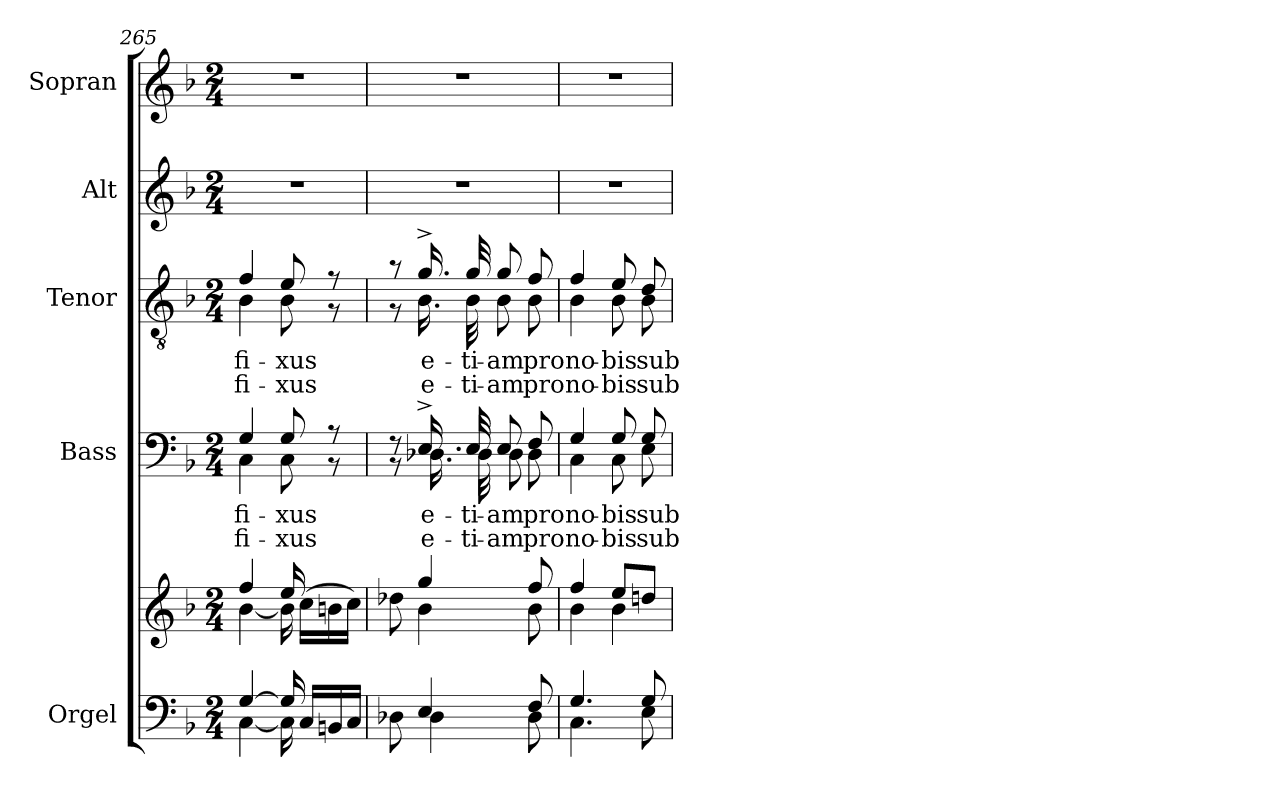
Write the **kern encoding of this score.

**kern	**kern	**kern	**text	**text	**kern	**text	**text	**kern	**kern
*part5	*part5	*part4	*part4	*part4	*part3	*part3	*part3	*part2	*part1
*staff6	*staff5	*staff4	*staff4	*staff4	*staff3	*staff3	*staff3	*staff2	*staff1
*I"Orgel	*	*I"Bass	*	*	*I"Tenor	*	*	*I"Alt	*I"Sopran
*I'Org.	*	*I'B.	*	*	*I'T.	*	*	*I'A.	*I'S.
*clefF4	*clefG2	*clefF4	*	*	*clefGv2	*	*	*clefG2	*clefG2
*k[b-]	*k[b-]	*k[b-]	*	*	*k[b-]	*	*	*k[b-]	*k[b-]
*F:	*F:	*F:	*	*	*F:	*	*	*F:	*F:
*M2/4	*M2/4	*M2/4	*	*	*M2/4	*	*	*M2/4	*M2/4
=265	=265	=265	=265	=265	=265	=265	=265	=265	=265
*^	*^	*	*	*	*	*	*	*	*
!	!	!	!	!	!	!LO:LY:a	!	!	!	!	!
*	*	*	*	*^	*	*	*	*	*	*	*
!	!	!	!	!	!	!LO:LY:b	!	!	!	!LO:LY:a	!	!
*	*	*	*	*	*	*	*	*^	*	*	*	*
!	!	!	!	!	!	!	!	!	!	!LO:LY:b	!	!	!
[>4G/	[<4C\	4ff/	[<4b-\	4G/	4C\	-fi-	-fi-	4f/	4B-\	-fi-	-fi-	2r	2r
!	!	!	!	!	!	!	!LO:LY:a	!	!	!	!	!	!
!	!	!	!	!	!	!LO:LY:b	!	!	!	!	!LO:LY:a	!	!
!	!	!	!	!	!	!	!	!	!	!LO:LY:b	!	!	!
16G/]	16C\]	16ee/	16b-\]	8G/	8C\	-xus	-xus	8e/	8B-\	-xus	-xus	.	.
16C/LL	16ryy	16ryy	(>16cc\LL	.	.	.	.	.	.	.	.	.	.
16BBn/	8ryy	8ryy	16bn\	8r	8r	.	.	8r	8r	.	.	.	.
16C/JJ	.	.	16cc\JJ)	.	.	.	.	.	.	.	.	.	.
=266	=266	=266	=266	=266	=266	=266	=266	=266	=266	=266	=266	=266	=266
8ryy	8D-X\	8ryy	8dd-X\	8r	8r	.	.	8r	8r	.	.	2r	2r
!	!	!	!	!	!	!	!LO:LY:a	!	!	!	!	!	!
!	!	!	!	!	!	!LO:LY:b	!	!	!	!	!LO:LY:a	!	!
!	!	!	!	!	!	!	!	!	!	!LO:LY:b	!	!	!
4E/	4D-\	4gg/	4b-\	16.E^>/	16.D-X\	e-	e-	16.g^>/	16.B-\	e-	e-	.	.
!	!	!	!	!	!	!	!LO:LY:a	!	!	!	!	!	!
!	!	!	!	!	!	!LO:LY:b	!	!	!	!	!LO:LY:a	!	!
!	!	!	!	!	!	!	!	!	!	!LO:LY:b	!	!	!
.	.	.	.	32E/	32D-\	-ti-	-ti-	32g/	32B-\	-ti-	-ti-	.	.
!	!	!	!	!	!	!	!LO:LY:a	!	!	!	!	!	!
!	!	!	!	!	!	!LO:LY:b	!	!	!	!	!LO:LY:a	!	!
!	!	!	!	!	!	!	!	!	!	!LO:LY:b	!	!	!
.	.	.	.	8E/	8D-\	-am	-am	8g/	8B-\	-am	-am	.	.
!	!	!	!	!	!	!	!LO:LY:a	!	!	!	!	!	!
!	!	!	!	!	!	!LO:LY:b	!	!	!	!	!LO:LY:a	!	!
!	!	!	!	!	!	!	!	!	!	!LO:LY:b	!	!	!
8F/	8D-\	8ff/	8b-\	8F/	8D-\	pro	pro	8f/	8B-\	pro	pro	.	.
=267	=267	=267	=267	=267	=267	=267	=267	=267	=267	=267	=267	=267	=267
!	!	!	!	!	!	!	!LO:LY:a	!	!	!	!	!	!
!	!	!	!	!	!	!LO:LY:b	!	!	!	!	!LO:LY:a	!	!
!	!	!	!	!	!	!	!	!	!	!LO:LY:b	!	!	!
4.G/	4.C\	4ff/	4b-\	4G/	4C\	no-	no-	4f/	4B-\	no-	no-	2r	2r
!	!	!	!	!	!	!	!LO:LY:a	!	!	!	!	!	!
!	!	!	!	!	!	!LO:LY:b	!	!	!	!	!LO:LY:a	!	!
!	!	!	!	!	!	!	!	!	!	!LO:LY:b	!	!	!
.	.	8ee/L	4b-\	8G/	8C\	-bis	-bis	8e/	8B-\	-bis	-bis	.	.
!	!	!	!	!	!	!	!LO:LY:a	!	!	!	!	!	!
!	!	!	!	!	!	!LO:LY:b	!	!	!	!	!LO:LY:a	!	!
!	!	!	!	!	!	!	!	!	!	!LO:LY:b	!	!	!
8G/	8E\	8ddn/J	.	8G/	8E\	sub	sub	8d/	8B-\	sub	sub	.	.
*v	*v	*	*	*v	*v	*	*	*v	*v	*	*	*	*
*	*v	*v	*	*	*	*	*	*	*	*
=	=	=	=	=	=	=	=	=	=
*-	*-	*-	*-	*-	*-	*-	*-	*-	*-
